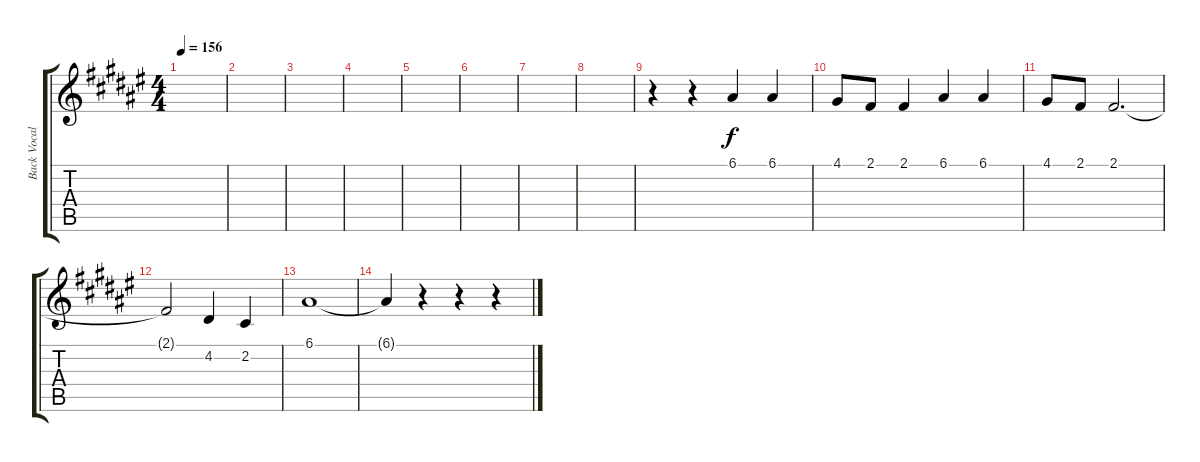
\track ("Back Vocal" "Back Vocal") {instrument oboe}
\staff {score tabs}
\tuning (E4 B3 G3 D3 A2 E2) {hide}
\ts (4 4)
\tempo 156
\clef g2
\ks f#
|
|
|
|
|
|
|
|
r.4 r.4 6.1.4 6.1.4 |
4.1.8 2.1.8 2.1.4 6.1.4 6.1.4 |
4.1.8 2.1.8 2.1.2{d} |
2.1{t}.2 4.2.4 2.2.4 |
6.1.1 |
6.1{t}.4 r.4 r.4 r.4
